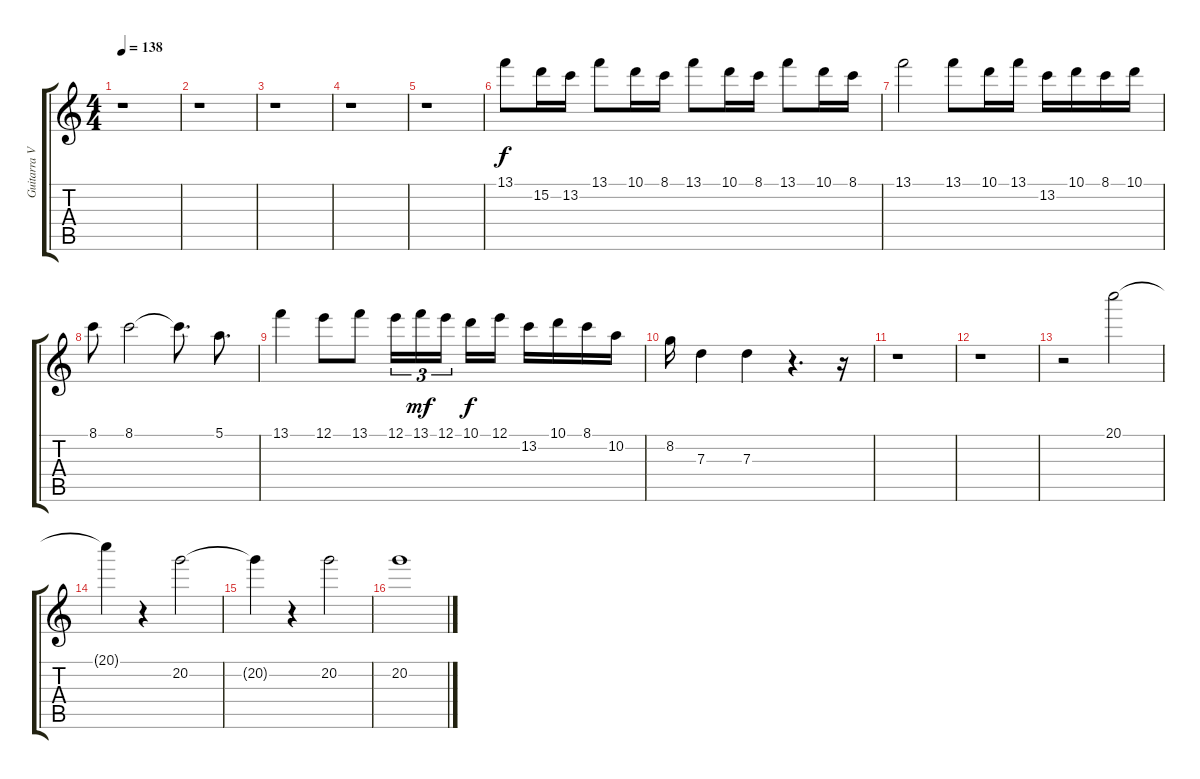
\track ("Guitarra VII (Dist. Solo)" "Guitarra V") {instrument distortionguitar}
\staff {score tabs}
\tuning (E4 B3 G3 D3 A2 E2) {hide}
\ts (4 4)
\tempo 138
\clef g2
\ks c
r.1{dy f} |
r.1 |
r.1 |
r.1 |
r.1 |
13.1.8{volume 16 balance 8} 15.2.16 13.2.16 13.1.8 10.1.16 8.1.16 13.1.8 10.1.16 8.1.16 13.1.8 10.1.16 8.1.16 |
13.1.2 13.1.8 10.1.16 13.1.16 13.2.16 10.1.16 8.1.16 10.1.16 |
8.1.8 8.1.2 8.1{t}.8{d} 5.1.8{d} |
13.1.4 12.1.8 13.1.8 12.1.16{tu (3 2)} 13.1.16{tu (3 2) dy mf} 12.1.16{tu (3 2) beam splitsecondary} 10.1.16{dy f} 12.1.16 13.2.16 10.1.16 8.1.16 10.2.16 |
8.2.16 7.3.4 7.3.4 r.4{d} r.16 |
r.1 |
r.1 |
r.2 20.1.2{volume 13 balance 3} |
20.1{t}.4 r.4 20.2.2 |
20.2{t}.4 r.4 20.2.2 |
20.2.1
